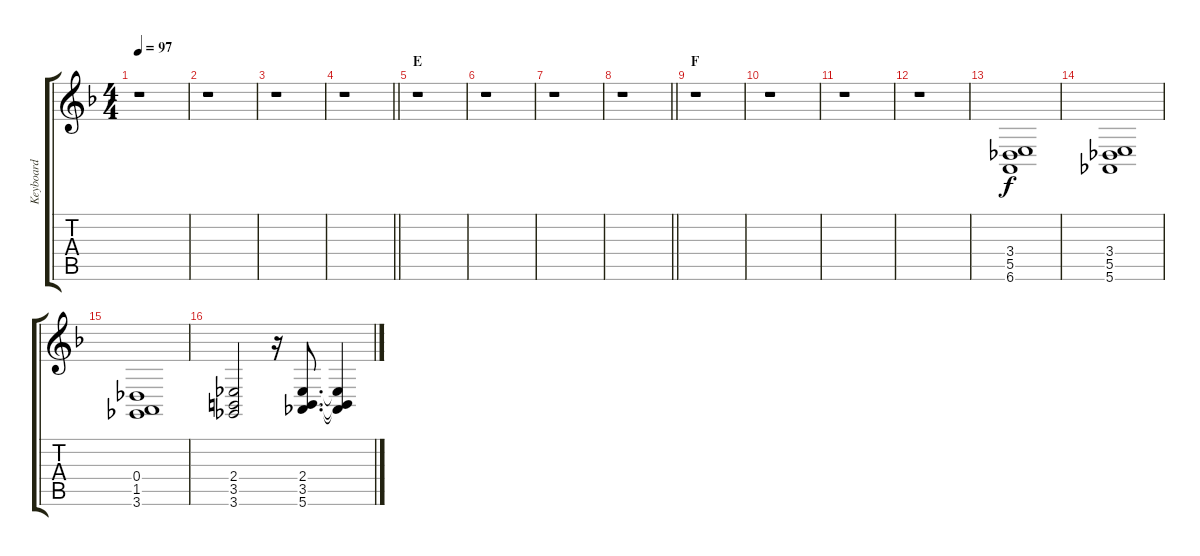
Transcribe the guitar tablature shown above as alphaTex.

\track ("Keyboard" "Keyboard") {mute instrument acousticgrandpiano}
\staff {score tabs}
\tuning (Eb4 Bb3 Gb3 Db3 Ab2 Eb2) {hide}
\ts (4 4)
\tempo 97
\clef g2
\ks dminor
r.1{dy f} |
r.1 |
r.1 |
\barLineRight lightlight
r.1 |
\section ("" "E")
r.1 |
r.1 |
r.1 |
\barLineRight lightlight
r.1 |
\section ("" "F")
r.1 |
r.1 |
r.1 |
r.1{volume 16 instrument acousticgrandpiano} |
(3.4 5.5 6.6).1 |
(3.4 5.5 5.6).1 |
(0.4 1.5 3.6).1 |
(2.4 3.5 3.6).2 r.16 (2.4 3.5 5.6).8{d} (2.4{t} 3.5{t} 5.6{t}).4
